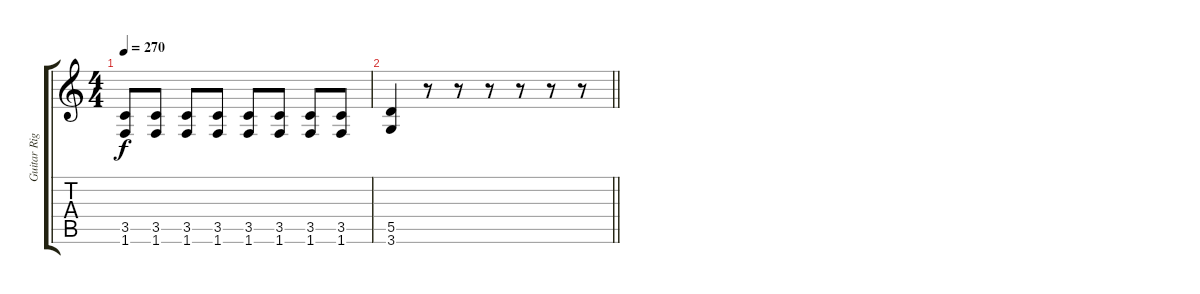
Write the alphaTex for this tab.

\track ("Guitar Right" "Guitar Rig") {instrument overdrivenguitar}
\staff {score tabs}
\tuning (E4 B3 G3 D3 A2 E2) {hide}
\ts (4 4)
\tempo 270
\clef g2
\ks c
(3.5 1.6).8{dy f} (3.5 1.6).8 (3.5 1.6).8 (3.5 1.6).8 (3.5 1.6).8 (3.5 1.6).8 (3.5 1.6).8 (3.5 1.6).8 |
\barLineRight lightlight
(5.5 3.6).4 r.8 r.8 r.8 r.8 r.8 r.8
